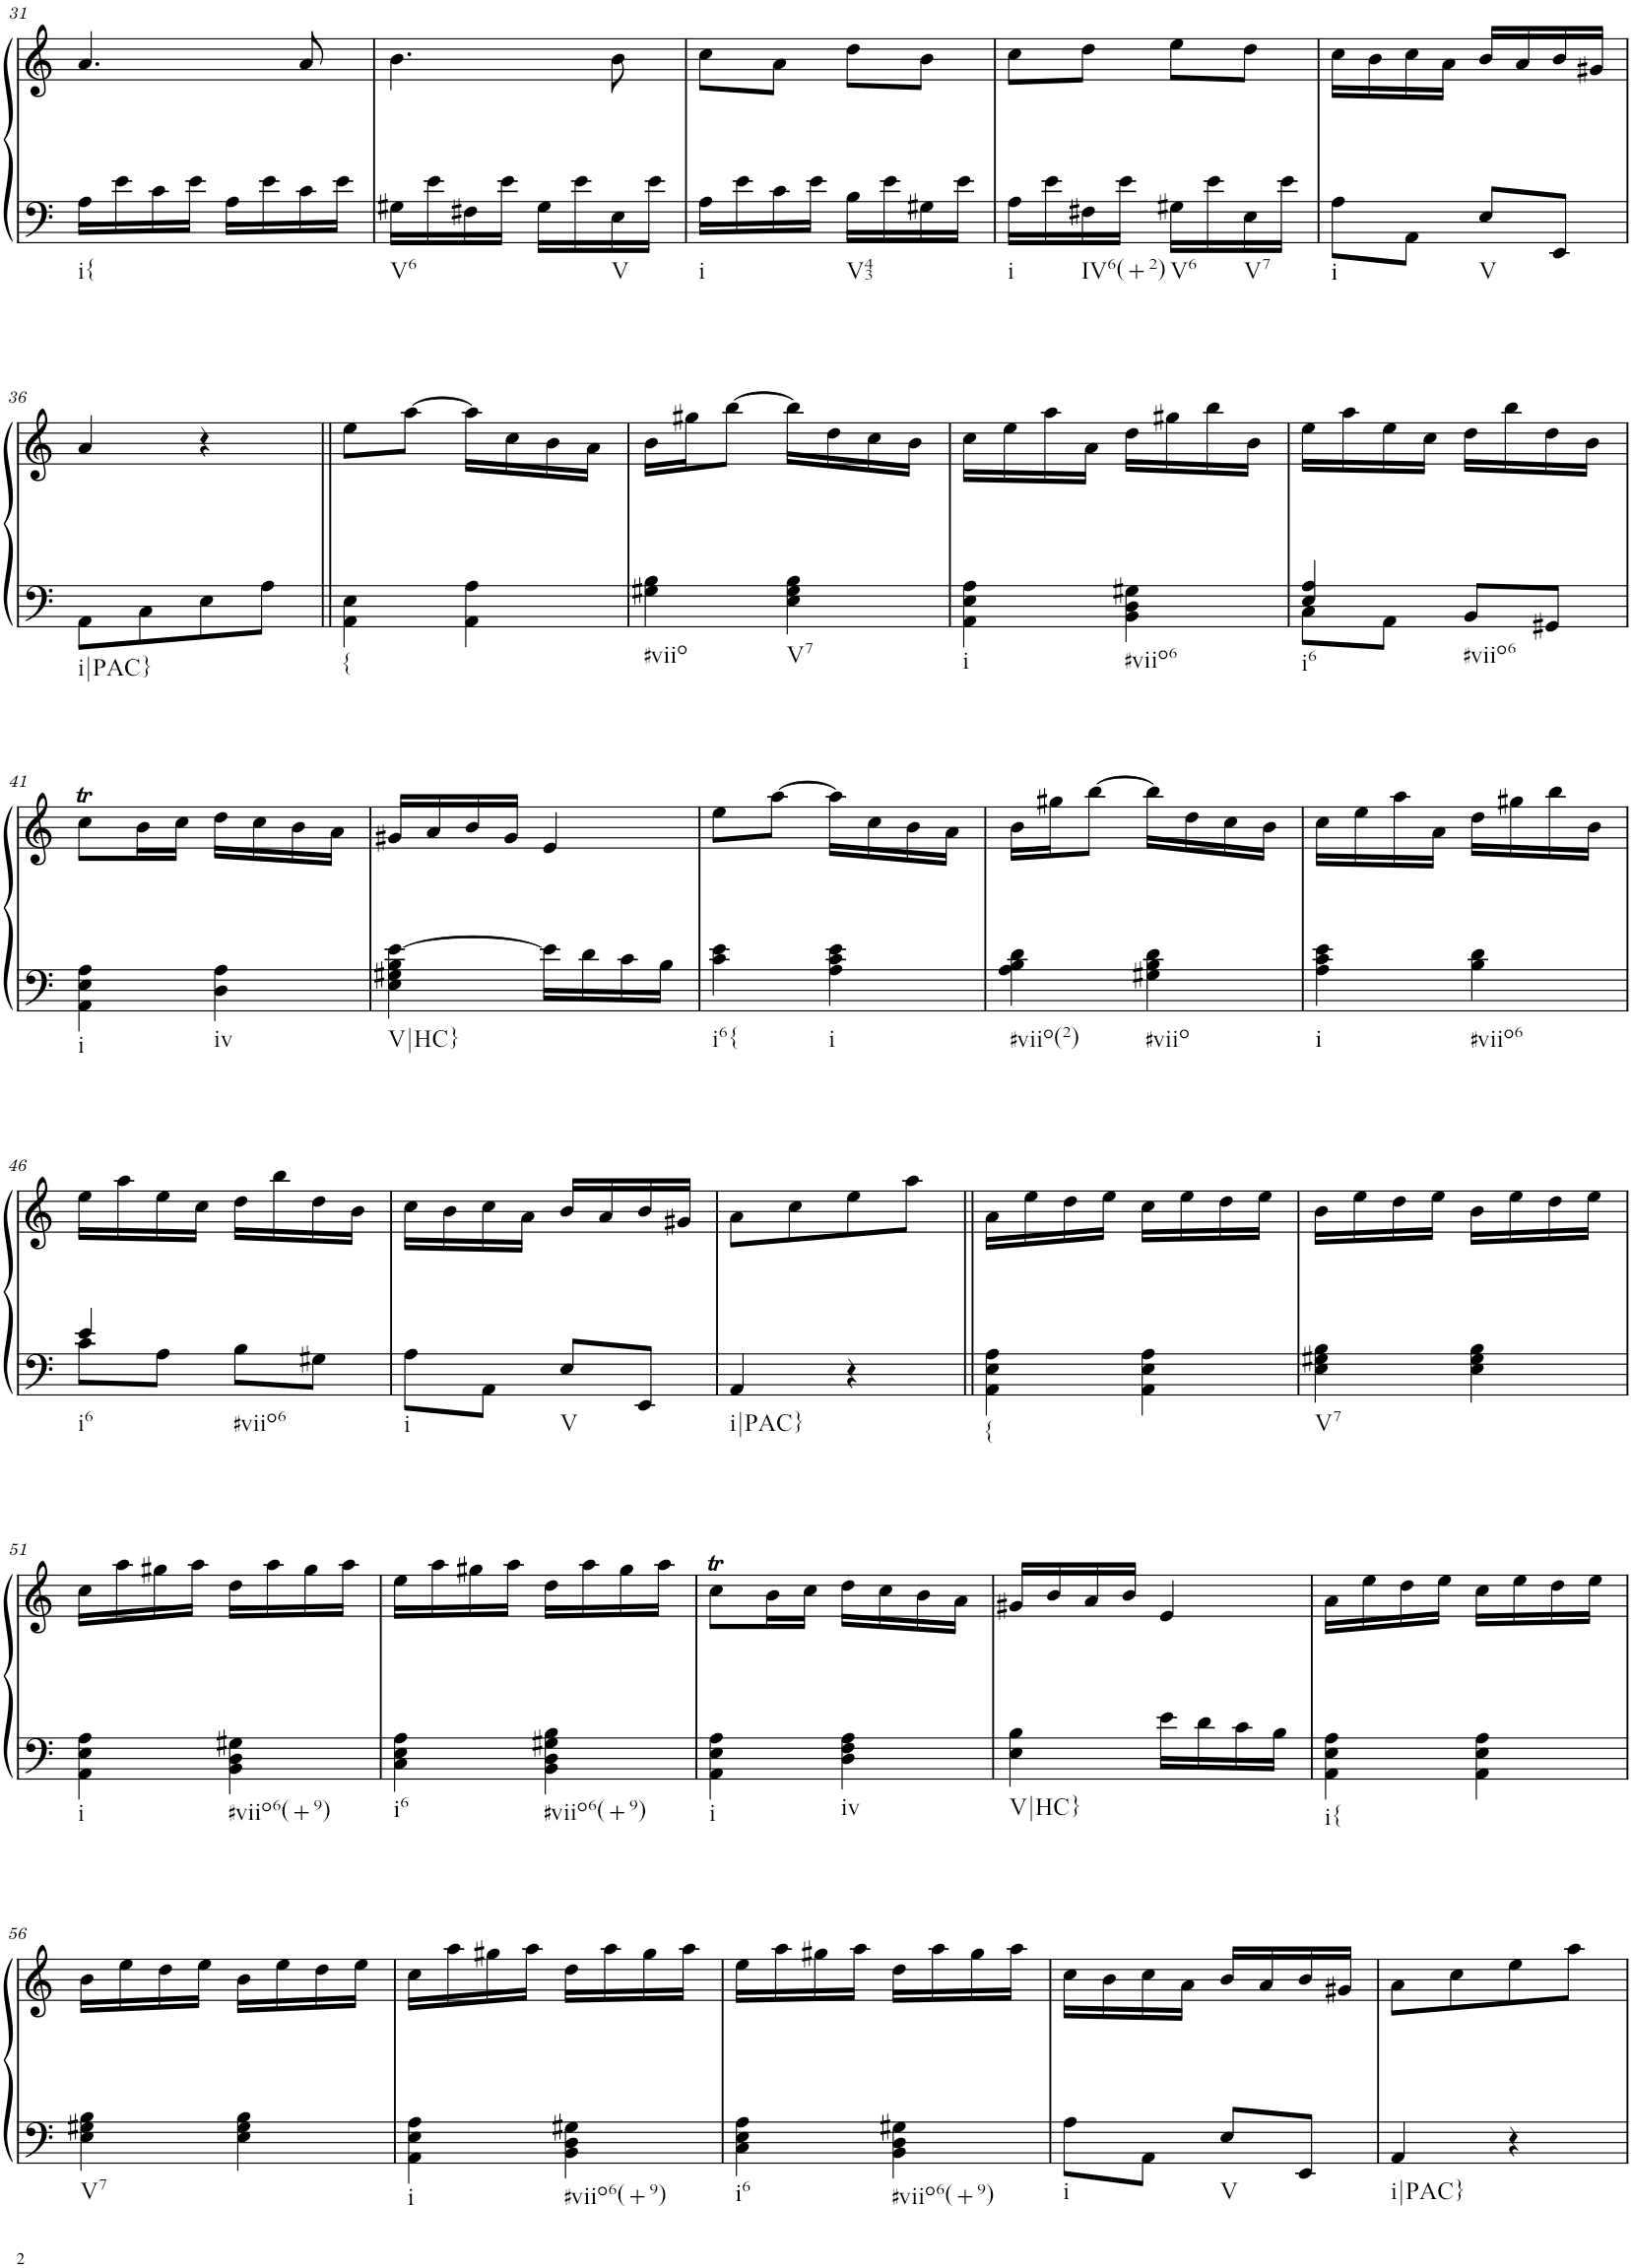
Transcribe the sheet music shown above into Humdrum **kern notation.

**kern	**kern
*part1	*part1
*staff2	*staff1
*I"Piano	*
*I'Pno.	*
!!LO:PB:g=z
*clefF4	*clefG2
*k[]	*k[]
*M2/4	*M2/4
=31	=31
!LO:TX:b:t=i{	!
16A\LL	4.a/
16e\	.
16c\	.
16e\JJ	.
16A\LL	.
16e\	.
16c\	8a/
16e\JJ	.
=32	=32
!LO:TX:b:t=V6	!
16G#X\LL	4.b\
16e\	.
16F#X\	.
16e\JJ	.
16G#\LL	.
16e\	.
!LO:TX:b:t=V	!
16E\	8b\
16e\JJ	.
=33	=33
!LO:TX:b:t=i	!
16A\LL	8cc\L
16e\	.
16c\	8a\J
16e\JJ	.
!LO:TX:b:t=V43	!
16B\LL	8dd\L
16e\	.
16G#X\	8b\J
16e\JJ	.
=34	=34
!LO:TX:b:t=i	!
16A\LL	8cc\L
16e\	.
!LO:TX:b:t=IV6(+2)	!
16F#X\	8dd\J
16e\JJ	.
!LO:TX:b:t=V6	!
16G#X\LL	8ee\L
16e\	.
!LO:TX:b:t=V7	!
16E\	8dd\J
16e\JJ	.
=35	=35
!LO:TX:b:t=i	!
8A\L	16cc\LL
.	16b\
8AA\J	16cc\
.	16a\JJ
!LO:TX:b:t=V	!
8E/L	16b/LL
.	16a/
8EE/J	16b/
.	16g#X/JJ
!!LO:LB:g=z
=36	=36
!LO:TX:b:t=i|PAC}	!
8AA\L	4a/
8C\	.
8E\	4r
8A\J	.
=37||	=37||
!LO:TX:b:t={	!
4AA\ 4E\	8ee\L
.	[8aa\J
4AA\ 4A\	16aa\LL]
.	16cc\
.	16b\
.	16a\JJ
=38	=38
!LO:TX:b:t=#viio	!
4G#X\ 4B\	16b\LL
.	16gg#X\J
.	[8bb\J
!LO:TX:b:t=V7	!
4E\ 4G#\ 4B\	16bb\LL]
.	16dd\
.	16cc\
.	16b\JJ
=39	=39
!LO:TX:b:t=i	!
4AA\ 4E\ 4A\	16cc\LL
.	16ee\
.	16aa\
.	16a\JJ
!LO:TX:b:t=#viio6	!
4BB\ 4D\ 4G#X\	16dd\LL
.	16gg#X\
.	16bb\
.	16b\JJ
=40	=40
*^	*
!LO:TX:b:t=i6	!	!
4E/ 4A/	8C\L	16ee\LL
.	.	16aa\
.	8AA\J	16ee\
.	.	16cc\JJ
!LO:TX:b:t=#viio6	!	!
8BB/L	4ryy	16dd\LL
.	.	16bb\
8GG#X/J	.	16dd\
.	.	16b\JJ
*v	*v	*
!!LO:LB:g=z
=41	=41
!LO:TX:b:t=i	!
4AA\ 4E\ 4A\	8ccT\L
.	16b\L
.	16cc\JJ
!LO:TX:b:t=iv	!
4D\ 4A\	16dd\LL
.	16cc\
.	16b\
.	16a\JJ
=42	=42
!LO:TX:b:t=V|HC}	!
4E\ 4G#X\ 4B\ [4e\	16g#X/LL
.	16a/
.	16b/
.	16g#/JJ
16e\LL]	4e/
16d\	.
16c\	.
16B\JJ	.
=43	=43
!LO:TX:b:t=i6{	!
4c\ 4e\	8ee\L
.	[8aa\J
!LO:TX:b:t=i	!
4A\ 4c\ 4e\	16aa\LL]
.	16cc\
.	16b\
.	16a\JJ
=44	=44
!LO:TX:b:t=#viio(2)	!
4A\ 4B\ 4d\	16b\LL
.	16gg#X\J
.	[8bb\J
!LO:TX:b:t=#viio	!
4G#X\ 4B\ 4d\	16bb\LL]
.	16dd\
.	16cc\
.	16b\JJ
=45	=45
!LO:TX:b:t=i	!
4A\ 4c\ 4e\	16cc\LL
.	16ee\
.	16aa\
.	16a\JJ
!LO:TX:b:t=#viio6	!
4B\ 4d\	16dd\LL
.	16gg#X\
.	16bb\
.	16b\JJ
!!LO:LB:g=z
=46	=46
*^	*
!LO:TX:b:t=i6	!	!
4e/	8c\L	16ee\LL
.	.	16aa\
.	8A\J	16ee\
.	.	16cc\JJ
!LO:TX:b:t=#viio6	!	!
8B\L	4ryy	16dd\LL
.	.	16bb\
8G#X\J	.	16dd\
.	.	16b\JJ
*v	*v	*
=47	=47
!LO:TX:b:t=i	!
8A\L	16cc\LL
.	16b\
8AA\J	16cc\
.	16a\JJ
!LO:TX:b:t=V	!
8E/L	16b/LL
.	16a/
8EE/J	16b/
.	16g#X/JJ
=48	=48
!LO:TX:b:t=i|PAC}	!
4AA/	8a\L
.	8cc\
4r	8ee\
.	8aa\J
=49||	=49||
!LO:TX:b:t={	!
4AA\ 4E\ 4A\	16a\LL
.	16ee\
.	16dd\
.	16ee\JJ
4AA\ 4E\ 4A\	16cc\LL
.	16ee\
.	16dd\
.	16ee\JJ
=50	=50
!LO:TX:b:t=V7	!
4E\ 4G#X\ 4B\	16b\LL
.	16ee\
.	16dd\
.	16ee\JJ
4E\ 4G#\ 4B\	16b\LL
.	16ee\
.	16dd\
.	16ee\JJ
!!LO:LB:g=z
=51	=51
!LO:TX:b:t=i	!
4AA\ 4E\ 4A\	16cc\LL
.	16aa\
.	16gg#X\
.	16aa\JJ
!LO:TX:b:t=#viio6(+9)	!
4BB\ 4D\ 4G#X\	16dd\LL
.	16aa\
.	16gg#\
.	16aa\JJ
=52	=52
!LO:TX:b:t=i6	!
4C\ 4E\ 4A\	16ee\LL
.	16aa\
.	16gg#X\
.	16aa\JJ
!LO:TX:b:t=#viio6(+9)	!
4BB\ 4D\ 4G#X\ 4B\	16dd\LL
.	16aa\
.	16gg#\
.	16aa\JJ
=53	=53
!LO:TX:b:t=i	!
4AA\ 4E\ 4A\	8ccT\L
.	16b\L
.	16cc\JJ
!LO:TX:b:t=iv	!
4D\ 4F\ 4A\	16dd\LL
.	16cc\
.	16b\
.	16a\JJ
=54	=54
!LO:TX:b:t=V|HC}	!
4E\ 4B\	16g#X/LL
.	16b/
.	16a/
.	16b/JJ
16e\LL	4e/
16d\	.
16c\	.
16B\JJ	.
=55	=55
!LO:TX:b:t=i{	!
4AA\ 4E\ 4A\	16a\LL
.	16ee\
.	16dd\
.	16ee\JJ
4AA\ 4E\ 4A\	16cc\LL
.	16ee\
.	16dd\
.	16ee\JJ
!!LO:LB:g=z
=56	=56
!LO:TX:b:t=V7	!
4E\ 4G#X\ 4B\	16b\LL
.	16ee\
.	16dd\
.	16ee\JJ
4E\ 4G#\ 4B\	16b\LL
.	16ee\
.	16dd\
.	16ee\JJ
=57	=57
!LO:TX:b:t=i	!
4AA\ 4E\ 4A\	16cc\LL
.	16aa\
.	16gg#X\
.	16aa\JJ
!LO:TX:b:t=#viio6(+9)	!
4BB\ 4D\ 4G#X\	16dd\LL
.	16aa\
.	16gg#\
.	16aa\JJ
=58	=58
!LO:TX:b:t=i6	!
4C\ 4E\ 4A\	16ee\LL
.	16aa\
.	16gg#X\
.	16aa\JJ
!LO:TX:b:t=#viio6(+9)	!
4BB\ 4D\ 4G#X\	16dd\LL
.	16aa\
.	16gg#\
.	16aa\JJ
=59	=59
!LO:TX:b:t=i	!
8A\L	16cc\LL
.	16b\
8AA\J	16cc\
.	16a\JJ
!LO:TX:b:t=V	!
8E/L	16b/LL
.	16a/
8EE/J	16b/
.	16g#X/JJ
=60	=60
!LO:TX:b:t=i|PAC}	!
4AA/	8a\L
.	8cc\
4r	8ee\
.	8aa\J
=	=
*-	*-
